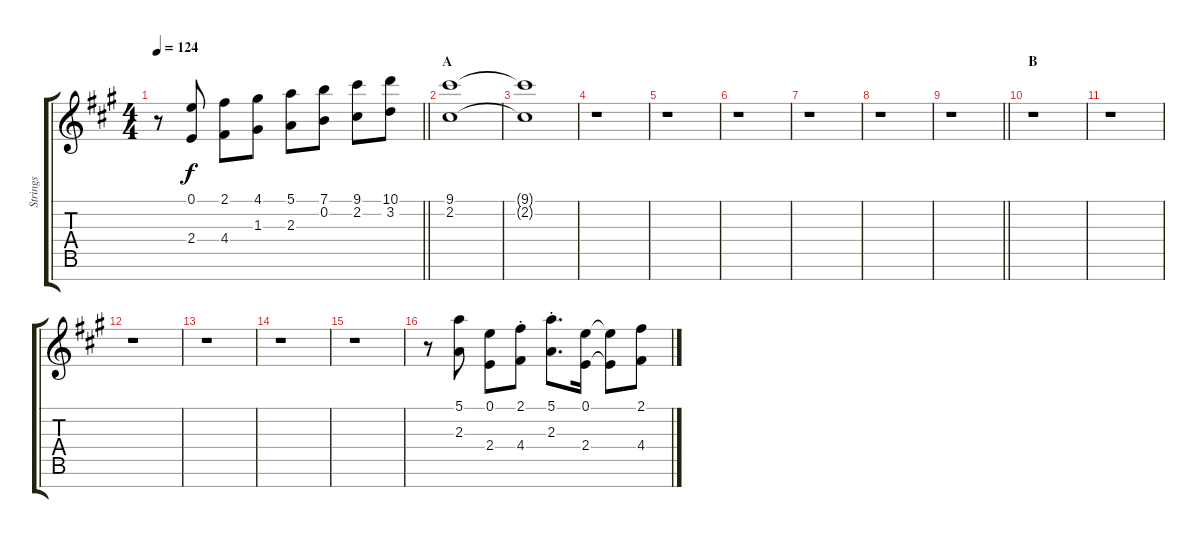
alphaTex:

\track ("Strings" "Strings") {instrument stringensemble1}
\staff {score tabs}
\tuning (E5 B4 G4 D4 A3 E3 B2) {hide}
\ts (4 4)
\tempo 124
\clef g2
\barLineRight lightlight
\ks a
r.8{dy f} (0.1 2.4).8 (2.1 4.4).8 (4.1 1.3).8 (5.1 2.3).8 (7.1 0.2).8 (9.1 2.2).8 (10.1 3.2).8 |
\section ("" "A")
(9.1 2.2).1 |
(9.1{t} 2.2{t}).1 |
r.1 |
r.1 |
r.1 |
r.1 |
r.1 |
\barLineRight lightlight
r.1 |
\section ("" "B")
r.1 |
r.1 |
r.1 |
r.1 |
r.1 |
r.1 |
r.8 (5.1 2.3).8 (0.1 2.4).8 (2.1{st} 4.4{st}).8 (5.1{st} 2.3{st}).8{d} (0.1 2.4).16 (0.1{t} 2.4{t}).8 (2.1 4.4).8
